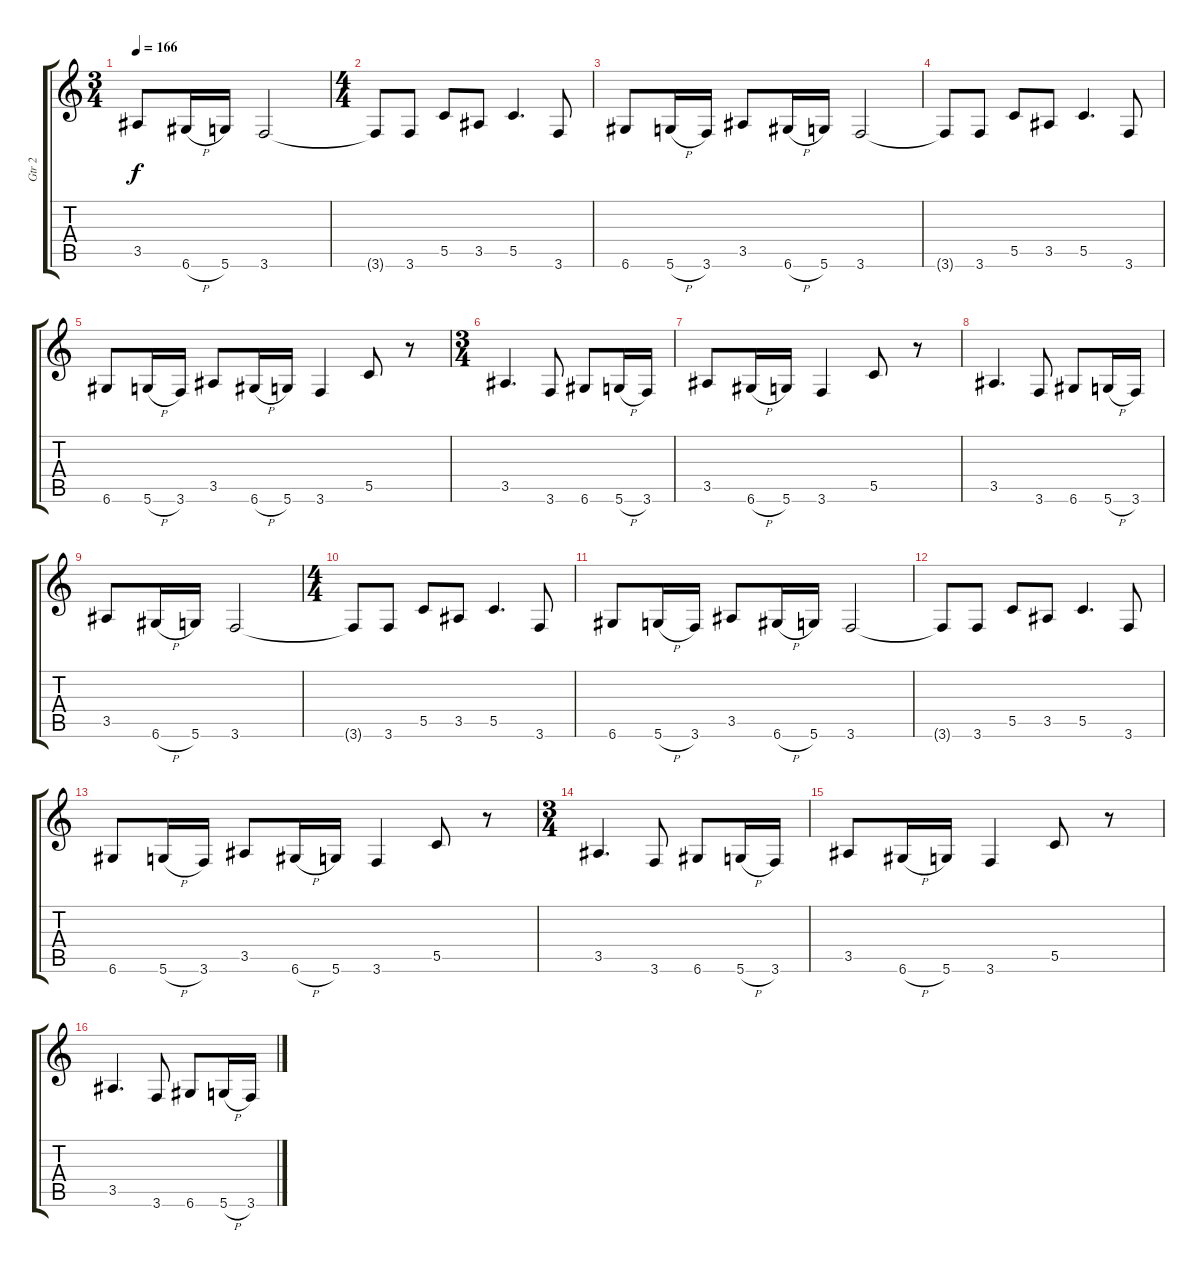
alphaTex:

\track ("Gtr 2" "Gtr 2") {instrument distortionguitar}
\staff {score tabs}
\tuning (D4 A3 F3 C3 G2 D2) {hide}
\ts (3 4)
\tempo 166
\clef g2
\ks c
3.5.8{dy f} 6.6{h}.16 5.6.16 3.6.2 |
\ts (4 4)
3.6{t}.8 3.6.8 5.5.8 3.5.8 5.5.4{d} 3.6.8 |
6.6.8 5.6{h}.16 3.6.16 3.5.8 6.6{h}.16 5.6.16 3.6.2 |
3.6{t}.8 3.6.8 5.5.8 3.5.8 5.5.4{d} 3.6.8 |
6.6.8 5.6{h}.16 3.6.16 3.5.8 6.6{h}.16 5.6.16 3.6.4 5.5.8 r.8 |
\ts (3 4)
3.5.4{d} 3.6.8 6.6.8 5.6{h}.16 3.6.16 |
3.5.8 6.6{h}.16 5.6.16 3.6.4 5.5.8 r.8 |
3.5.4{d} 3.6.8 6.6.8 5.6{h}.16 3.6.16 |
3.5.8 6.6{h}.16 5.6.16 3.6.2 |
\ts (4 4)
3.6{t}.8 3.6.8 5.5.8 3.5.8 5.5.4{d} 3.6.8 |
6.6.8 5.6{h}.16 3.6.16 3.5.8 6.6{h}.16 5.6.16 3.6.2 |
3.6{t}.8 3.6.8 5.5.8 3.5.8 5.5.4{d} 3.6.8 |
6.6.8 5.6{h}.16 3.6.16 3.5.8 6.6{h}.16 5.6.16 3.6.4 5.5.8 r.8 |
\ts (3 4)
3.5.4{d} 3.6.8 6.6.8 5.6{h}.16 3.6.16 |
3.5.8 6.6{h}.16 5.6.16 3.6.4 5.5.8 r.8 |
3.5.4{d} 3.6.8 6.6.8 5.6{h}.16 3.6.16
